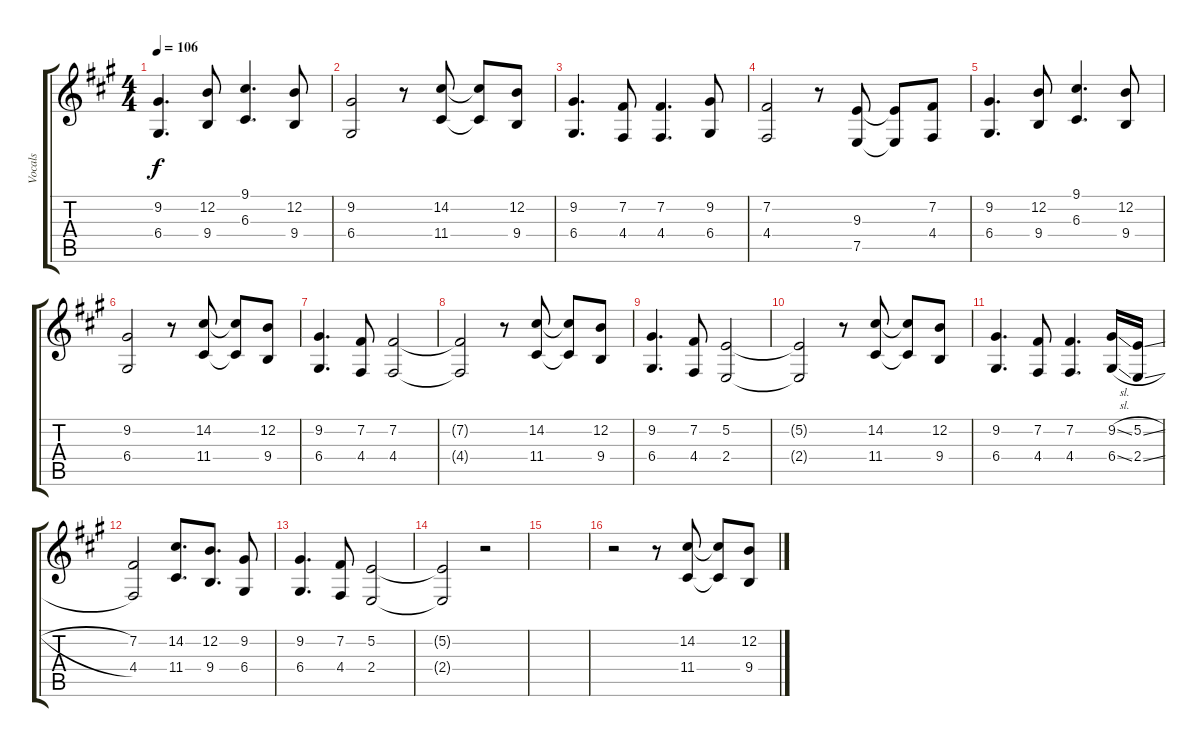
\track ("Vocals" "Vocals") {instrument lead3calliope}
\staff {score tabs}
\tuning (E4 B3 G3 D3 A2 E2) {hide}
\ts (4 4)
\tempo 106
\clef g2
\ks f#minor
(9.2 6.4).4{d dy f} (12.2 9.4).8 (9.1 6.3).4{d} (12.2 9.4).8 |
(9.2 6.4).2 r.8 (14.2 11.4).8 (14.2{t} 11.4{t}).8 (12.2 9.4).8 |
(9.2 6.4).4{d} (7.2 4.4).8 (7.2 4.4).4{d} (9.2 6.4).8 |
(7.2 4.4).2 r.8 (9.3 7.5).8 (9.3{t} 7.5{t}).8 (7.2 4.4).8 |
(9.2 6.4).4{d} (12.2 9.4).8 (9.1 6.3).4{d} (12.2 9.4).8 |
(9.2 6.4).2 r.8 (14.2 11.4).8 (14.2{t} 11.4{t}).8 (12.2 9.4).8 |
(9.2 6.4).4{d} (7.2 4.4).8 (7.2 4.4).2 |
(7.2{t} 4.4{t}).2 r.8 (14.2 11.4).8 (14.2{t} 11.4{t}).8 (12.2 9.4).8 |
(9.2 6.4).4{d} (7.2 4.4).8 (5.2 2.4).2 |
(5.2{t} 2.4{t}).2 r.8 (14.2 11.4).8 (14.2{t} 11.4{t}).8 (12.2 9.4).8 |
(9.2 6.4).4{d} (7.2 4.4).8 (7.2 4.4).4{d} (9.2{sl} 6.4{sl}).16 (5.2{sl} 2.4{sl}).16 |
(7.2 4.4).2 (14.2 11.4).8{d} (12.2 9.4).8{d} (9.2 6.4).8 |
(9.2 6.4).4{d} (7.2 4.4).8 (5.2 2.4).2 |
(5.2{t} 2.4{t}).2 r.2 |
|
r.2 r.8 (14.2 11.4).8 (14.2{t} 11.4{t}).8 (12.2 9.4).8
